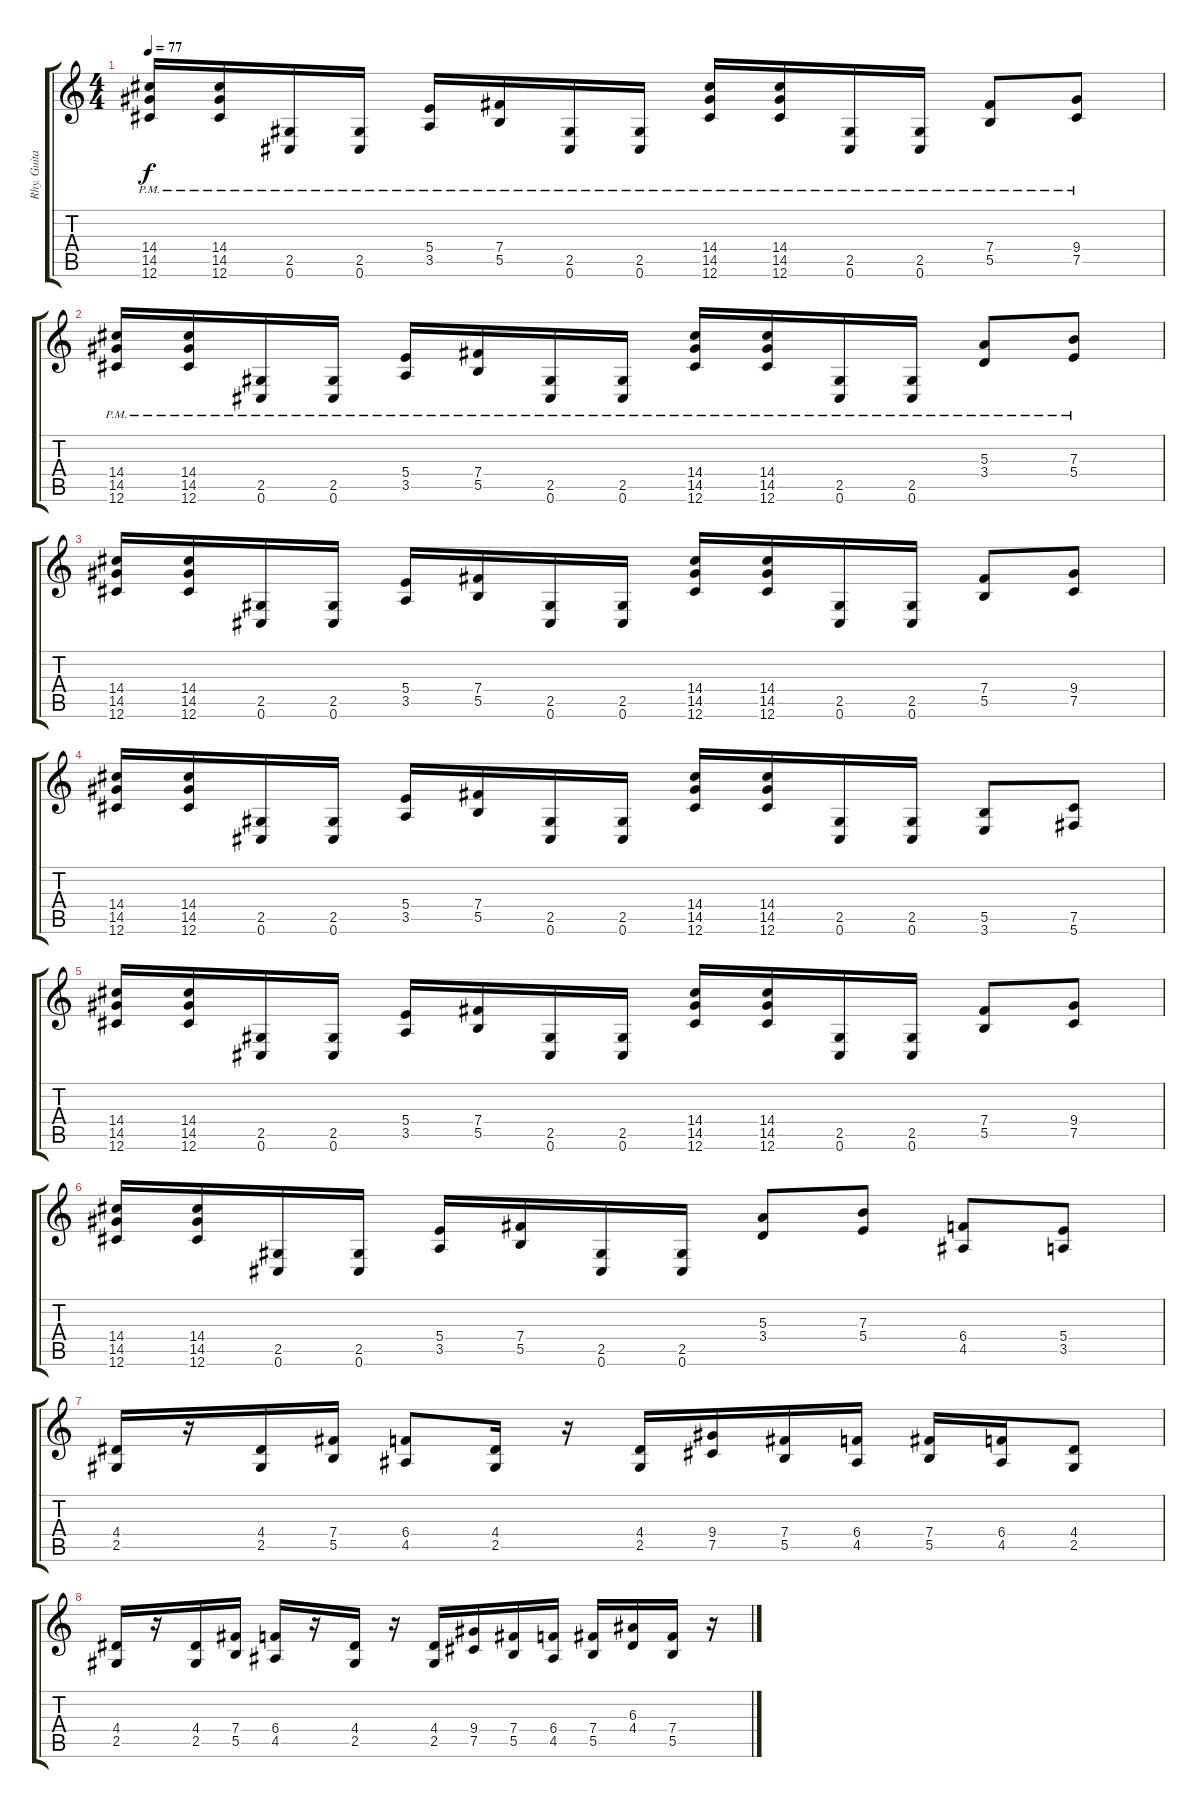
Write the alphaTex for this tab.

\track ("Rhy. Guitar 2" "Rhy. Guita") {instrument overdrivenguitar}
\staff {score tabs}
\tuning (Db4 Ab3 E3 B2 Gb2 Db2) {hide}
\ts (4 4)
\tempo 77
\clef g2
\ks c
(14.4{pm} 14.5{pm} 12.6{pm}).16{dy f} (14.4{pm} 14.5{pm} 12.6{pm}).16 (2.5{pm} 0.6{pm}).16 (2.5{pm} 0.6{pm}).16 (5.4{pm} 3.5{pm}).16 (7.4{pm} 5.5{pm}).16 (2.5{pm} 0.6{pm}).16 (2.5{pm} 0.6{pm}).16 (14.4{pm} 14.5{pm} 12.6{pm}).16 (14.4{pm} 14.5{pm} 12.6{pm}).16 (2.5{pm} 0.6{pm}).16 (2.5{pm} 0.6{pm}).16 (7.4{pm} 5.5{pm}).8 (9.4{pm} 7.5{pm}).8 |
(14.4{pm} 14.5{pm} 12.6{pm}).16 (14.4{pm} 14.5{pm} 12.6{pm}).16 (2.5{pm} 0.6{pm}).16 (2.5{pm} 0.6{pm}).16 (5.4{pm} 3.5{pm}).16 (7.4{pm} 5.5{pm}).16 (2.5{pm} 0.6{pm}).16 (2.5{pm} 0.6{pm}).16 (14.4{pm} 14.5{pm} 12.6{pm}).16 (14.4{pm} 14.5{pm} 12.6{pm}).16 (2.5{pm} 0.6{pm}).16 (2.5{pm} 0.6{pm}).16 (5.3{pm} 3.4{pm}).8 (7.3{pm} 5.4{pm}).8 |
(14.4 14.5 12.6).16 (14.4 14.5 12.6).16 (2.5 0.6).16 (2.5 0.6).16 (5.4 3.5).16 (7.4 5.5).16 (2.5 0.6).16 (2.5 0.6).16 (14.4 14.5 12.6).16 (14.4 14.5 12.6).16 (2.5 0.6).16 (2.5 0.6).16 (7.4 5.5).8 (9.4 7.5).8 |
(14.4 14.5 12.6).16 (14.4 14.5 12.6).16 (2.5 0.6).16 (2.5 0.6).16 (5.4 3.5).16 (7.4 5.5).16 (2.5 0.6).16 (2.5 0.6).16 (14.4 14.5 12.6).16 (14.4 14.5 12.6).16 (2.5 0.6).16 (2.5 0.6).16 (5.5 3.6).8 (7.5 5.6).8 |
(14.4 14.5 12.6).16 (14.4 14.5 12.6).16 (2.5 0.6).16 (2.5 0.6).16 (5.4 3.5).16 (7.4 5.5).16 (2.5 0.6).16 (2.5 0.6).16 (14.4 14.5 12.6).16 (14.4 14.5 12.6).16 (2.5 0.6).16 (2.5 0.6).16 (7.4 5.5).8 (9.4 7.5).8 |
(14.4 14.5 12.6).16 (14.4 14.5 12.6).16 (2.5 0.6).16 (2.5 0.6).16 (5.4 3.5).16 (7.4 5.5).16 (2.5 0.6).16 (2.5 0.6).16 (5.3 3.4).8 (7.3 5.4).8 (6.4 4.5).8 (5.4 3.5).8 |
(4.4 2.5).16 r.16 (4.4 2.5).16 (7.4 5.5).16 (6.4 4.5).8 (4.4 2.5).16 r.16 (4.4 2.5).16 (9.4 7.5).16 (7.4 5.5).16 (6.4 4.5).16 (7.4 5.5).16 (6.4 4.5).16 (4.4 2.5).8 |
(4.4 2.5).16 r.16 (4.4 2.5).16 (7.4 5.5).16 (6.4 4.5).16 r.16 (4.4 2.5).16 r.16 (4.4 2.5).16 (9.4 7.5).16 (7.4 5.5).16 (6.4 4.5).16 (7.4 5.5).16 (6.3 4.4).16 (7.4 5.5).16 r.16
